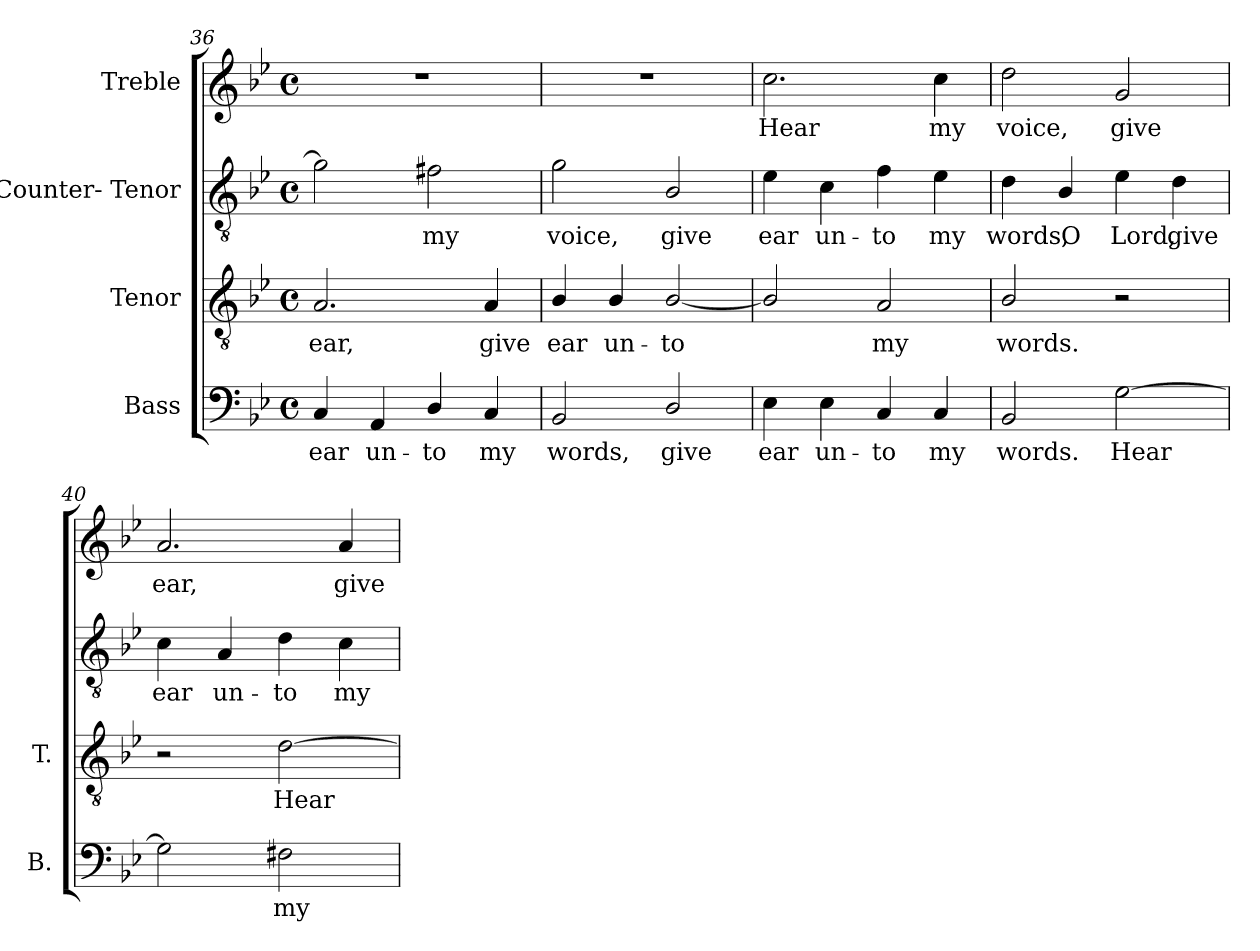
**kern	**text	**kern	**text	**kern	**text	**kern	**text
*part4	*part4	*part3	*part3	*part2	*part2	*part1	*part1
*staff4	*staff4	*staff3	*staff3	*staff2	*staff2	*staff1	*staff1
*I"Bass	*	*I"Tenor	*	*I"Counter- Tenor	*	*I"Treble	*
*I'B.	*	*I'T.	*	*	*	*	*
*clefF4	*	*clefGv2	*	*clefGv2	*	*clefG2	*
*	*	*ITrd7c12	*	*ITrd7c12	*	*	*
*k[b-e-]	*	*k[b-e-]	*	*k[b-e-]	*	*k[b-e-]	*
*B-:	*	*B-:	*	*B-:	*	*B-:	*
*M4/4	*	*M4/4	*	*M4/4	*	*M4/4	*
*met(c)	*	*met(c)	*	*met(c)	*	*met(c)	*
=36	=36	=36	=36	=36	=36	=36	=36
!	!LO:LY:b:color=#000000	!	!	!	!	!	!
!	!	!	!LO:LY:b:color=#000000	!	!	!	!
4Ci/	ear	2.AAi/	ear,	2Gi\]	.	1r	.
!	!LO:LY:b:color=#000000	!	!	!	!	!	!
4AAi/	un-	.	.	.	.	.	.
!	!LO:LY:b:color=#000000	!	!	!	!	!	!
!	!	!	!	!	!LO:LY:b:color=#000000	!	!
4Di/	-to	.	.	2F#Xi\	my	.	.
!	!LO:LY:b:color=#000000	!	!	!	!	!	!
!	!	!	!LO:LY:b:color=#000000	!	!	!	!
4Ci/	my	4AAi/	give	.	.	.	.
!!LO:PB:g=z
=37	=37	=37	=37	=37	=37	=37	=37
!	!LO:LY:b:color=#000000	!	!	!	!	!	!
!	!	!	!LO:LY:b:color=#000000	!	!	!	!
!	!	!	!	!	!LO:LY:b:color=#000000	!	!
2BB-i/	words,	4BB-i/	ear	2Gi\	voice,	1r	.
!	!	!	!LO:LY:b:color=#000000	!	!	!	!
.	.	4BB-i/	un-	.	.	.	.
!	!LO:LY:b:color=#000000	!	!	!	!	!	!
!	!	!	!LO:LY:b:color=#000000	!	!	!	!
!	!	!	!	!	!LO:LY:b:color=#000000	!	!
2Di/	give	[2BB-i/	-to	2BB-i/	give	.	.
=38	=38	=38	=38	=38	=38	=38	=38
!	!LO:LY:b:color=#000000	!	!	!	!	!	!
!	!	!	!	!	!LO:LY:b:color=#000000	!	!
!	!	!	!	!	!	!	!LO:LY:b:color=#000000
4E-i\	ear	2BB-i/]	.	4E-i\	ear	2.cci\	Hear
!	!LO:LY:b:color=#000000	!	!	!	!	!	!
!	!	!	!	!	!LO:LY:b:color=#000000	!	!
4E-i\	un-	.	.	4Ci\	un-	.	.
!	!LO:LY:b:color=#000000	!	!	!	!	!	!
!	!	!	!LO:LY:b:color=#000000	!	!	!	!
!	!	!	!	!	!LO:LY:b:color=#000000	!	!
4Ci/	-to	2AAi/	my	4Fi\	-to	.	.
!	!LO:LY:b:color=#000000	!	!	!	!	!	!
!	!	!	!	!	!LO:LY:b:color=#000000	!	!
!	!	!	!	!	!	!	!LO:LY:b:color=#000000
4Ci/	my	.	.	4E-i\	my	4cci\	my
=39	=39	=39	=39	=39	=39	=39	=39
!	!LO:LY:b:color=#000000	!	!	!	!	!	!
!	!	!	!LO:LY:b:color=#000000	!	!	!	!
!	!	!	!	!	!LO:LY:b:color=#000000	!	!
!	!	!	!	!	!	!	!LO:LY:b:color=#000000
2BB-i/	words.	2BB-i/	words.	4Di\	words,	2ddi\	voice,
!	!	!	!	!	!LO:LY:b:color=#000000	!	!
.	.	.	.	4BB-i/	O	.	.
!	!LO:LY:b:color=#000000	!	!	!	!	!	!
!	!	!	!	!	!LO:LY:b:color=#000000	!	!
!	!	!	!	!	!	!	!LO:LY:b:color=#000000
[2Gi\	Hear	2r	.	4E-i\	Lord,	2gi/	give
!	!	!	!	!	!LO:LY:b:color=#000000	!	!
.	.	.	.	4Di\	give	.	.
=40	=40	=40	=40	=40	=40	=40	=40
!	!	!	!	!	!LO:LY:b:color=#000000	!	!
!	!	!	!	!	!	!	!LO:LY:b:color=#000000
2Gi\]	.	2r	.	4Ci\	ear	2.ai/	ear,
!	!	!	!	!	!LO:LY:b:color=#000000	!	!
.	.	.	.	4AAi/	un-	.	.
!	!LO:LY:b:color=#000000	!	!	!	!	!	!
!	!	!	!LO:LY:b:color=#000000	!	!	!	!
!	!	!	!	!	!LO:LY:b:color=#000000	!	!
2F#Xi\	my	[2Di\	Hear	4Di\	-to	.	.
!	!	!	!	!	!LO:LY:b:color=#000000	!	!
!	!	!	!	!	!	!	!LO:LY:b:color=#000000
.	.	.	.	4Ci\	my	4ai/	give
=	=	=	=	=	=	=	=
*-	*-	*-	*-	*-	*-	*-	*-
